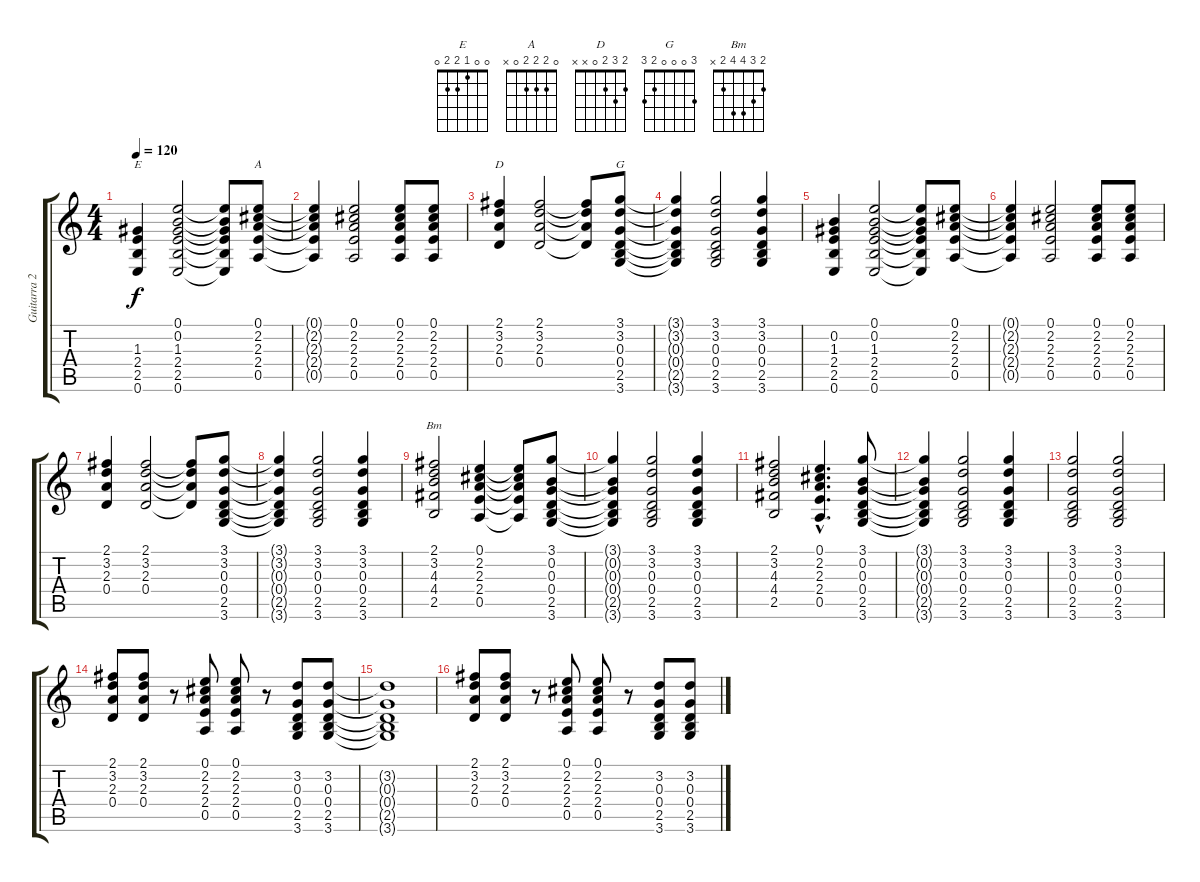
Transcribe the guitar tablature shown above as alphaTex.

\track ("Guitarra 2" "Guitarra 2") {instrument distortionguitar}
\staff {score tabs}
\tuning (E4 B3 G3 D3 A2 E2) {hide}
\chord ("E" 0 0 1 2 2 0)
\chord ("A" 0 2 2 2 0 x)
\chord ("D" 2 3 2 0 x x)
\chord ("G" 3 0 0 0 2 3)
\chord ("Bm" 2 3 4 4 2 x)
\ts (4 4)
\tempo 120
\clef g2
\ks c
(1.3 2.4 2.5 0.6).4{ch "E" dy f} (0.1 0.2 1.3 2.4 2.5 0.6).2 (0.1{t} 0.2{t} 1.3{t} 2.4{t} 2.5{t} 0.6{t}).8 (0.1 2.2 2.3 2.4 0.5).8{ch "A"} |
(0.1{t} 2.2{t} 2.3{t} 2.4{t} 0.5{t}).4 (0.1 2.2 2.3 2.4 0.5).2 (0.1 2.2 2.3 2.4 0.5).8 (0.1 2.2 2.3 2.4 0.5).8 |
(2.1 3.2 2.3 0.4).4{ch "D"} (2.1 3.2 2.3 0.4).2 (2.1{t} 3.2{t} 2.3{t} 0.4{t}).8 (3.1 3.2 0.3 0.4 2.5 3.6).8{ch "G"} |
(3.1{t} 3.2{t} 0.3{t} 0.4{t} 2.5{t} 3.6{t}).4 (3.1 3.2 0.3 0.4 2.5 3.6).2 (3.1 3.2 0.3 0.4 2.5 3.6).4 |
(0.2 1.3 2.4 2.5 0.6).4 (0.1 0.2 1.3 2.4 2.5 0.6).2 (0.1{t} 0.2{t} 1.3{t} 2.4{t} 2.5{t} 0.6{t}).8 (0.1 2.2 2.3 2.4 0.5).8 |
(0.1{t} 2.2{t} 2.3{t} 2.4{t} 0.5{t}).4 (0.1 2.2 2.3 2.4 0.5).2 (0.1 2.2 2.3 2.4 0.5).8 (0.1 2.2 2.3 2.4 0.5).8 |
(2.1 3.2 2.3 0.4).4 (2.1 3.2 2.3 0.4).2 (2.1{t} 3.2{t} 2.3{t} 0.4{t}).8 (3.1 3.2 0.3 0.4 2.5 3.6).8 |
(3.1{t} 3.2{t} 0.3{t} 0.4{t} 2.5{t} 3.6{t}).4 (3.1 3.2 0.3 0.4 2.5 3.6).2 (3.1 3.2 0.3 0.4 2.5 3.6).4 |
(2.1 3.2 4.3 4.4 2.5).2{ch "Bm"} (0.1 2.2 2.3 2.4 0.5).4 (0.1{t} 2.2{t} 2.3{t} 2.4{t} 0.5{t}).8 (3.1 0.2 0.3 0.4 2.5 3.6).8 |
(3.1{t} 0.2{t} 0.3{t} 0.4{t} 2.5{t} 3.6{t}).4 (3.1 3.2 0.3 0.4 2.5 3.6).2 (3.1 3.2 0.3 0.4 2.5 3.6).4 |
(2.1 3.2 4.3 4.4 2.5).2 (0.1{hac} 2.2{hac} 2.3{hac} 2.4{hac} 0.5{hac}).4{d} (3.1 0.2 0.3 0.4 2.5 3.6).8 |
(3.1{t} 0.2{t} 0.3{t} 0.4{t} 2.5{t} 3.6{t}).4 (3.1 3.2 0.3 0.4 2.5 3.6).2 (3.1 3.2 0.3 0.4 2.5 3.6).4 |
(3.1 3.2 0.3 0.4 2.5 3.6).2 (3.1 3.2 0.3 0.4 2.5 3.6).2 |
(2.1 3.2 2.3 0.4).8 (2.1 3.2 2.3 0.4).8 r.8 (0.1 2.2 2.3 2.4 0.5).8 (0.1 2.2 2.3 2.4 0.5).8 r.8 (3.2 0.3 0.4 2.5 3.6).8 (3.2 0.3 0.4 2.5 3.6).8 |
(3.2{t} 0.3{t} 0.4{t} 2.5{t} 3.6{t}).1 |
(2.1 3.2 2.3 0.4).8 (2.1 3.2 2.3 0.4).8 r.8 (0.1 2.2 2.3 2.4 0.5).8 (0.1 2.2 2.3 2.4 0.5).8 r.8 (3.2 0.3 0.4 2.5 3.6).8 (3.2 0.3 0.4 2.5 3.6).8
